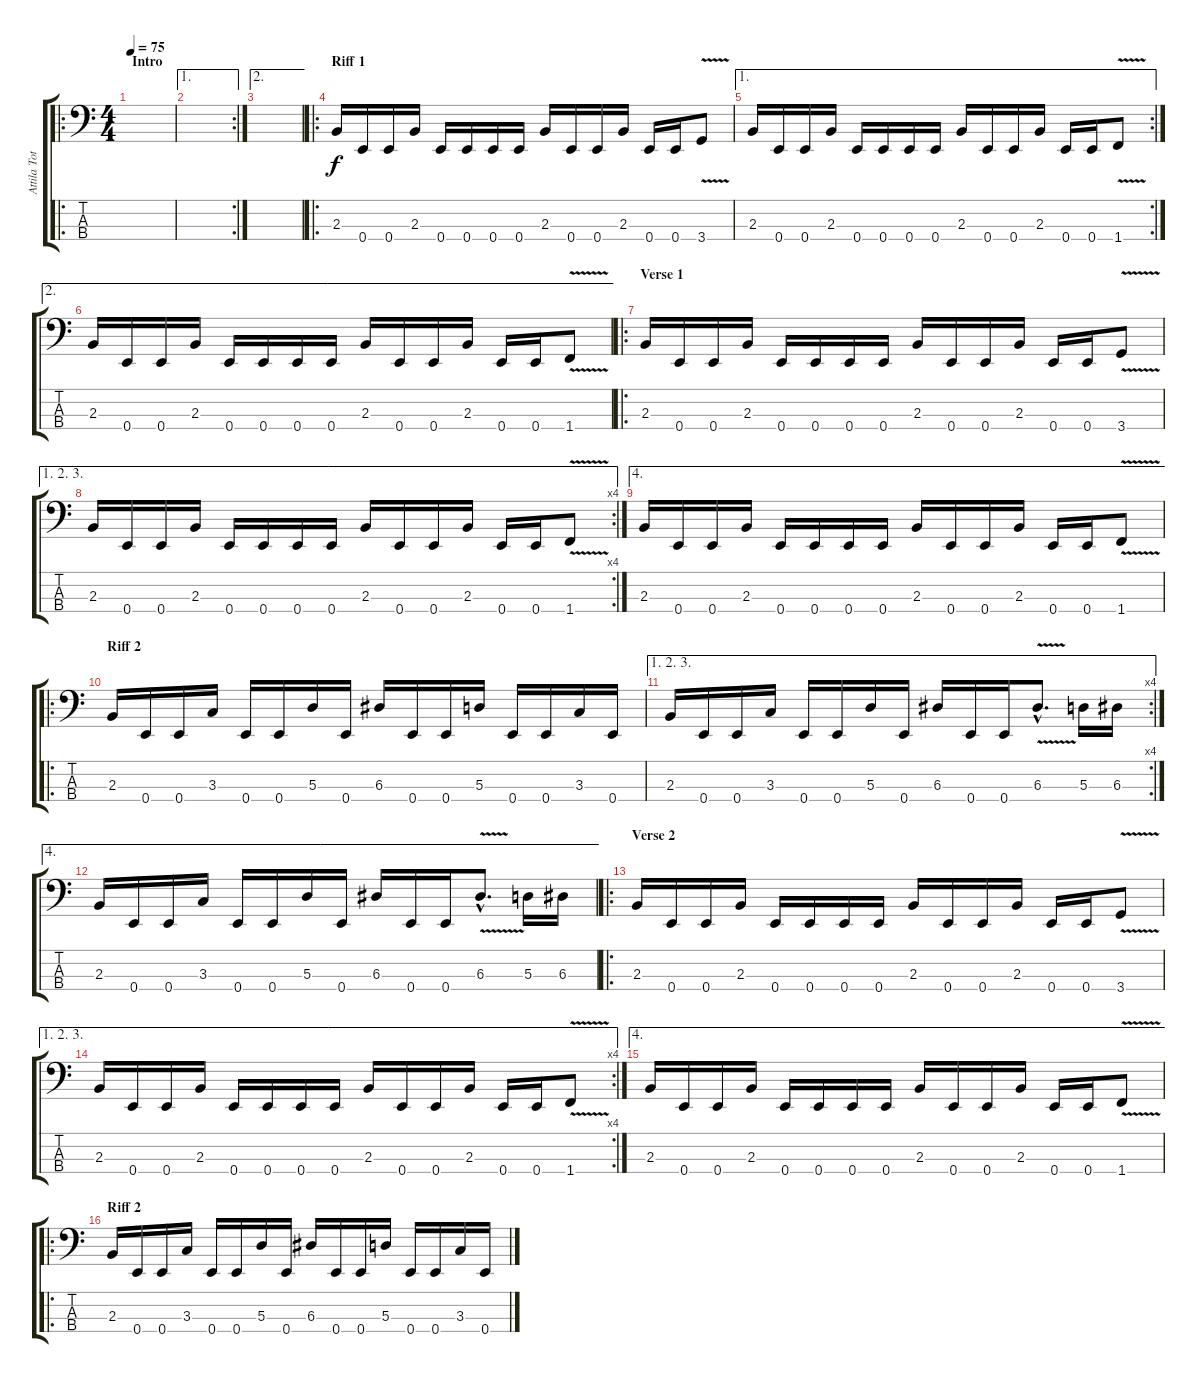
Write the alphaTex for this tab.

\track ("Attila Toth" "Attila Tot") {instrument electricbasspick}
\staff {score tabs}
\tuning (G2 D2 A1 E1) {hide}
\ro
\ts (4 4)
\section ("" "Intro")
\tempo 75
\clef f4
\ks c
|
\ae 1
\rc 2
|
\ae 2
|
\ro
\section ("" "Riff 1")
2.3.16 0.4.16 0.4.16 2.3.16 0.4.16 0.4.16 0.4.16 0.4.16 2.3.16 0.4.16 0.4.16 2.3.16 0.4.16 0.4.16 3.4{v}.8 |
\ae 1
\rc 2
2.3.16 0.4.16 0.4.16 2.3.16 0.4.16 0.4.16 0.4.16 0.4.16 2.3.16 0.4.16 0.4.16 2.3.16 0.4.16 0.4.16 1.4{v}.8 |
\ae 2
2.3.16 0.4.16 0.4.16 2.3.16 0.4.16 0.4.16 0.4.16 0.4.16 2.3.16 0.4.16 0.4.16 2.3.16 0.4.16 0.4.16 1.4{v}.8 |
\ro
\section ("" "Verse 1")
2.3.16 0.4.16 0.4.16 2.3.16 0.4.16 0.4.16 0.4.16 0.4.16 2.3.16 0.4.16 0.4.16 2.3.16 0.4.16 0.4.16 3.4{v}.8 |
\ae (1 2 3)
\rc 4
2.3.16 0.4.16 0.4.16 2.3.16 0.4.16 0.4.16 0.4.16 0.4.16 2.3.16 0.4.16 0.4.16 2.3.16 0.4.16 0.4.16 1.4{v}.8 |
\ae 4
2.3.16 0.4.16 0.4.16 2.3.16 0.4.16 0.4.16 0.4.16 0.4.16 2.3.16 0.4.16 0.4.16 2.3.16 0.4.16 0.4.16 1.4{v}.8 |
\ro
\section ("" "Riff 2")
2.3.16 0.4.16 0.4.16 3.3.16 0.4.16 0.4.16 5.3.16 0.4.16 6.3.16 0.4.16 0.4.16 5.3.16 0.4.16 0.4.16 3.3.16 0.4.16 |
\ae (1 2 3)
\rc 4
2.3.16 0.4.16 0.4.16 3.3.16 0.4.16 0.4.16 5.3.16 0.4.16 6.3.16 0.4.16 0.4.16 6.3{v hac}.8{d} 5.3.16 6.3.16 |
\ae 4
2.3.16 0.4.16 0.4.16 3.3.16 0.4.16 0.4.16 5.3.16 0.4.16 6.3.16 0.4.16 0.4.16 6.3{v hac}.8{d} 5.3.16 6.3.16 |
\ro
\section ("" "Verse 2")
2.3.16 0.4.16 0.4.16 2.3.16 0.4.16 0.4.16 0.4.16 0.4.16 2.3.16 0.4.16 0.4.16 2.3.16 0.4.16 0.4.16 3.4{v}.8 |
\ae (1 2 3)
\rc 4
2.3.16 0.4.16 0.4.16 2.3.16 0.4.16 0.4.16 0.4.16 0.4.16 2.3.16 0.4.16 0.4.16 2.3.16 0.4.16 0.4.16 1.4{v}.8 |
\ae 4
2.3.16 0.4.16 0.4.16 2.3.16 0.4.16 0.4.16 0.4.16 0.4.16 2.3.16 0.4.16 0.4.16 2.3.16 0.4.16 0.4.16 1.4{v}.8 |
\ro
\section ("" "Riff 2")
2.3.16 0.4.16 0.4.16 3.3.16 0.4.16 0.4.16 5.3.16 0.4.16 6.3.16 0.4.16 0.4.16 5.3.16 0.4.16 0.4.16 3.3.16 0.4.16
